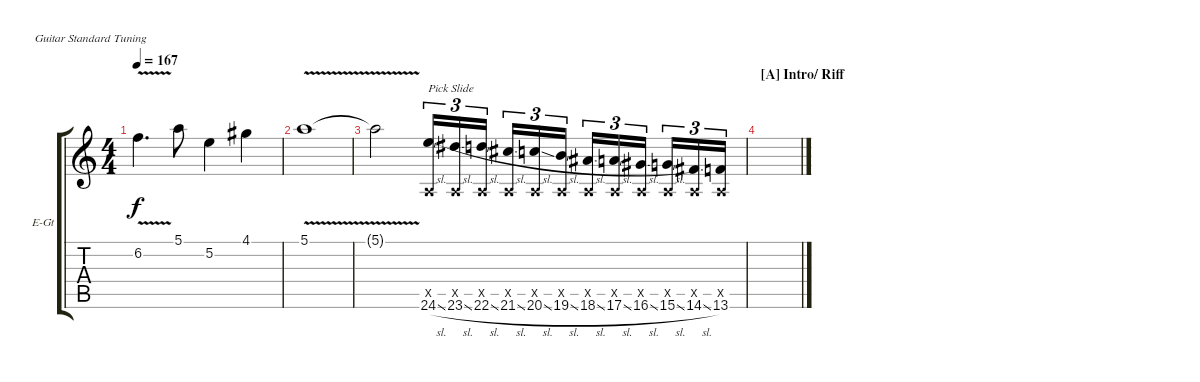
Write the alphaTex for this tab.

\defaultSystemsLayout 4
\bracketExtendMode groupsimilarinstruments
\firstSystemTrackNameOrientation horizontal
\otherSystemsTrackNameOrientation horizontal
\track ("Harmony Guitar" "E-Gt") {instrument distortionguitar}
\staff {score tabs}
\tuning (E4 B3 G3 D3 A2 E2)
\ts (4 4)
\tempo 167
\clef g2
\scale
0.333333
\ks c
6.2{v}.4{d dy f} 5.1.8 5.2.4 4.1.4 |
\scale
0.333333 5.1{v}.1 |
\scale
0.333333 5.1{v t}.2 (24.6{sl} 0.5{x}).16{tu (3 2) txt "Pick Slide"} (23.6{sl} 0.5{x}).16{tu (3 2)} (22.6{sl} 0.5{x}).16{tu (3 2)} (21.6{sl} 0.5{x}).16{tu (3 2)} (20.6{sl} 0.5{x}).16{tu (3 2)} (19.6{sl} 0.5{x}).16{tu (3 2)} (18.6{sl} 0.5{x}).16{tu (3 2)} (17.6{sl} 0.5{x}).16{tu (3 2)} (16.6{sl} 0.5{x}).16{tu (3 2)} (15.6{sl} 0.5{x}).16{tu (3 2)} (14.6{sl} 0.5{x}).16{tu (3 2)} (13.6 0.5{x}).16{tu (3 2)} |
\section ("A" "Intro/ Riff")
\scale
0.333333 |
\scale
0.333333 |
\scale
0.333333 |
\scale
0.333333 |
\scale
0.333333 |
\scale
0.333333 |
\scale
0.333333 |
\scale
0.333333
